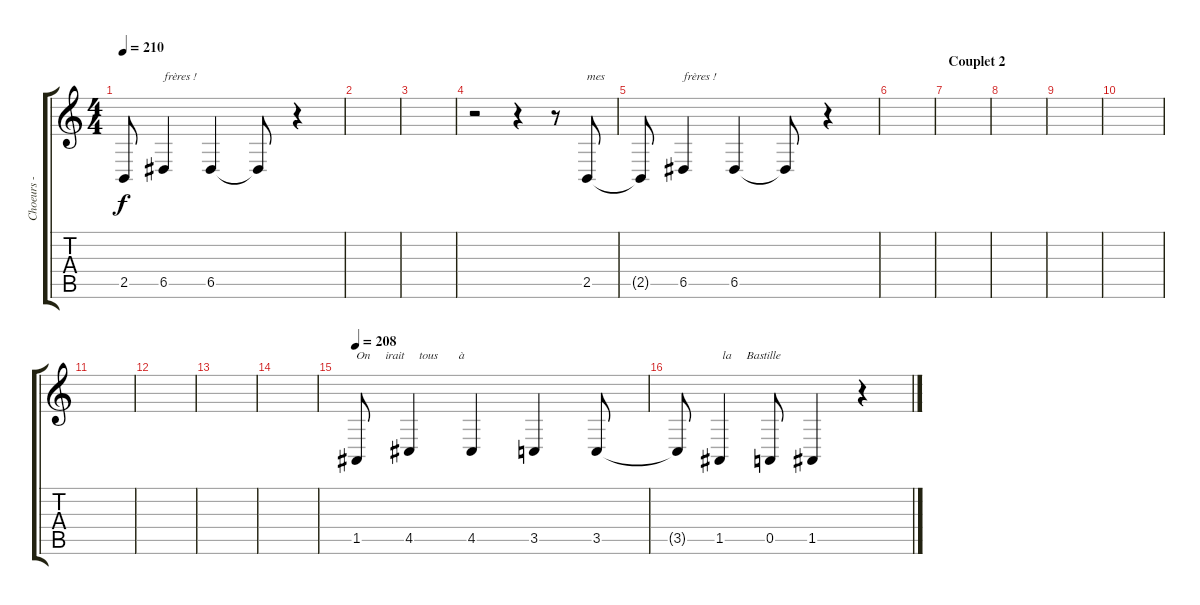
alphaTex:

\track ("Choeurs - Vlad et Yves" "Choeurs - ") {instrument lead2sawtooth}
\staff {score tabs}
\tuning (E4 B3 G3 D3 A2 E2) {hide}
\ts (4 4)
\tempo 210
\clef g2
\ks c
2.5{t}.8{dy f} 6.5.4{txt "frères !"} 6.5.4 6.5{t}.8 r.4 |
|
|
r.2 r.4 r.8 2.5.8{txt "mes"} |
2.5{t}.8 6.5.4{txt "frères !"} 6.5.4 6.5{t}.8 r.4 |
|
\section ("" "Couplet 2")
|
|
|
|
|
|
|
|
\tempo 208
1.5.8{txt "On     irait     tous       à"} 4.5.4 4.5.4 3.5.4 3.5.8 |
3.5{t}.8 1.5.4{txt " la     Bastille"} 0.5.8 1.5.4 r.4
